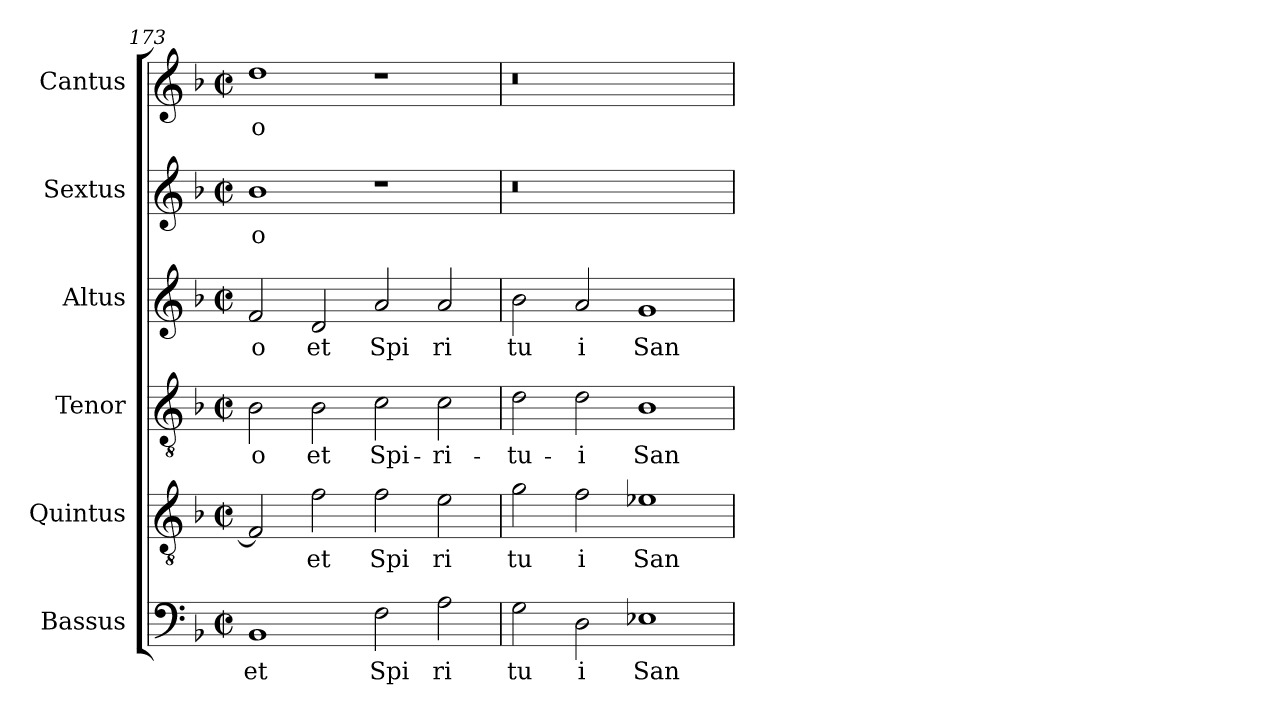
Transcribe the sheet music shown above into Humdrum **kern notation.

**kern	**text	**kern	**text	**kern	**text	**kern	**text	**kern	**text	**kern	**text
*part6	*part6	*part5	*part5	*part4	*part4	*part3	*part3	*part2	*part2	*part1	*part1
*staff6	*staff6	*staff5	*staff5	*staff4	*staff4	*staff3	*staff3	*staff2	*staff2	*staff1	*staff1
*I"Bassus	*	*I"Quintus	*	*I"Tenor	*	*I"Altus	*	*I"Sextus	*	*I"Cantus	*
*I'B	*	*I'Q	*	*I'T	*	*I'A	*	*I'S	*	*I'C	*
!!LO:LB:g=z
*clefF4	*	*clefGv2	*	*clefGv2	*	*clefG2	*	*clefG2	*	*clefG2	*
*k[b-]	*	*k[b-]	*	*k[b-]	*	*k[b-]	*	*k[b-]	*	*k[b-]	*
*F:	*	*F:	*	*F:	*	*F:	*	*F:	*	*F:	*
*M2/2	*	*M2/2	*	*M2/2	*	*M2/2	*	*M2/2	*	*M2/2	*
*met(c|)	*	*met(c|)	*	*met(c|)	*	*met(c|)	*	*met(c|)	*	*met(c|)	*
=173	=173	=173	=173	=173	=173	=173	=173	=173	=173	=173	=173
!	!LO:LY:b:cj	!	!LO:LY:b:cj	!	!LO:LY:b:cj	!	!LO:LY:b:cj	!	!LO:LY:b:cj	!	!LO:LY:b:cj
1BB-	et	2F/]	.	2B-\	-o	2f/	o	1b-	-o	1dd	o
!	!	!	!LO:LY:b:cj	!	!LO:LY:b:cj	!	!LO:LY:b:cj	!	!	!	!
.	.	2f\	et	2B-\	et	2d/	et	.	.	.	.
!	!LO:LY:b:cj	!	!LO:LY:b:cj	!	!LO:LY:b:cj	!	!LO:LY:b:cj	!	!	!	!
2F\	Spi	2f\	Spi	2c\	Spi-	2a/	Spi	1r	.	1r	.
!	!LO:LY:b:cj	!	!LO:LY:b:cj	!	!LO:LY:b:cj	!	!LO:LY:b:cj	!	!	!	!
2A\	ri	2e\	ri	2c\	-ri-	2a/	ri	.	.	.	.
=174	=174	=174	=174	=174	=174	=174	=174	=174	=174	=174	=174
!	!LO:LY:b:cj	!	!LO:LY:b:cj	!	!LO:LY:b:cj	!	!LO:LY:b:cj	!	!	!	!
2G\	tu	2g\	tu	2d\	-tu-	2b-\	tu	0r	.	0r	.
!	!LO:LY:b:cj	!	!LO:LY:b:cj	!	!LO:LY:b:cj	!	!LO:LY:b:cj	!	!	!	!
2D\	i	2f\	i	2d\	-i	2a/	i	.	.	.	.
!	!LO:LY:b:cj	!	!LO:LY:b:cj	!	!LO:LY:b:cj	!	!LO:LY:b:cj	!	!	!	!
1E-X	San	1e-X	San	1B-	San-	1g	San	.	.	.	.
=	=	=	=	=	=	=	=	=	=	=	=
*-	*-	*-	*-	*-	*-	*-	*-	*-	*-	*-	*-
